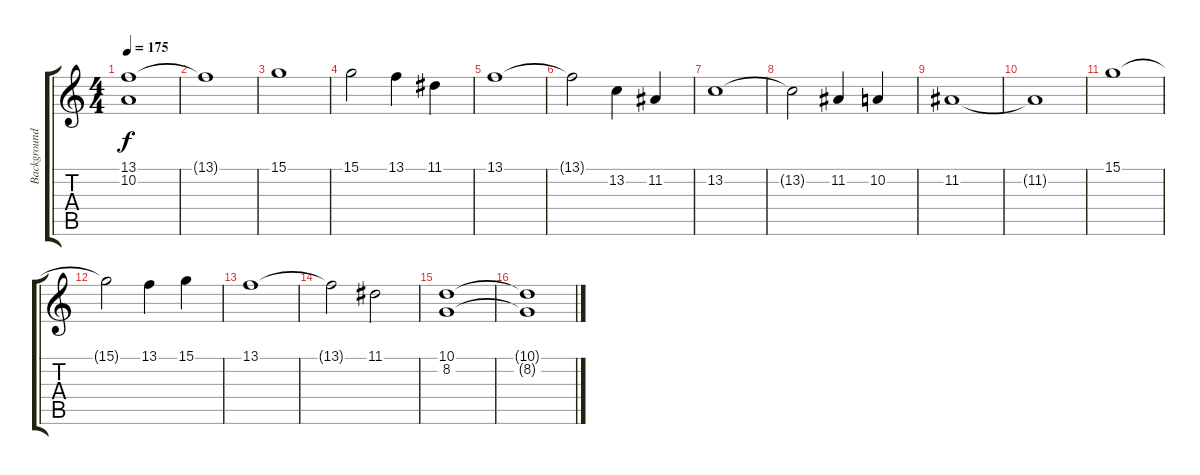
\track ("Background" "Background") {instrument stringensemble1}
\staff {score tabs}
\tuning (E4 B3 G3 D3 A2 E2) {hide}
\ts (4 4)
\tempo 175
\clef g2
\ks c
(13.1 10.2).1{dy f} |
13.1{t}.1 |
15.1.1 |
15.1.2 13.1.4 11.1.4 |
13.1.1 |
13.1{t}.2 13.2.4 11.2.4 |
13.2.1 |
13.2{t}.2 11.2.4 10.2.4 |
11.2.1 |
11.2{t}.1 |
15.1.1 |
15.1{t}.2 13.1.4 15.1.4 |
13.1.1 |
13.1{t}.2 11.1.2 |
(10.1 8.2).1 |
(10.1{t} 8.2{t}).1
